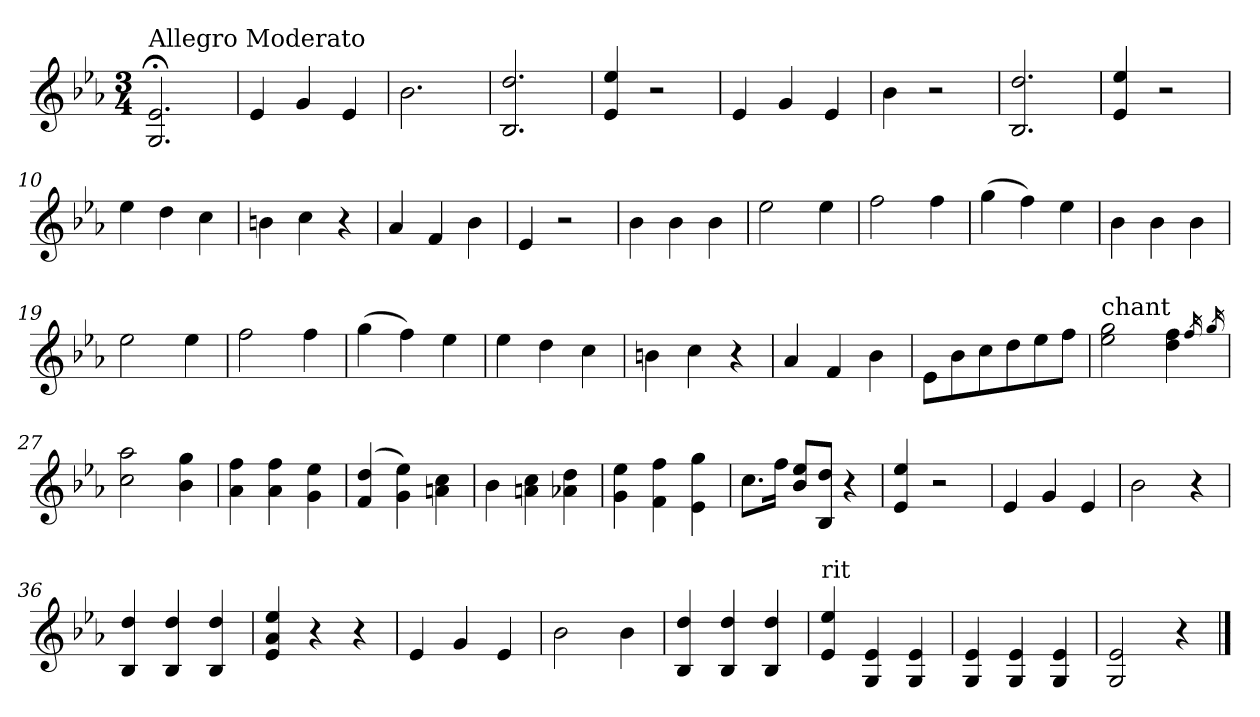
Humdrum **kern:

**kern
*part1
*staff1
*clefG2
*k[b-e-a-]
*E-:
*M3/4
=1
!LO:TX:a:t=Allegro Moderato
2.G;</ 2.e-;</
=2
4e-/
4g/
4e-/
=3
2.b-\
=4
2.B-/ 2.dd/
=5
4e-/ 4ee-/
2r
=6
4e-/
4g/
4e-/
=7
4b-\
2r
=8
2.B-/ 2.dd/
!!LO:LB:g=z
=9
4e-/ 4ee-/
2r
=10
4ee-\
4dd\
4cc\
=11
4bn\
4cc\
4r
=12
4a-/
4f/
4b-\
=13
4e-/
2r
=14
4b-\
4b-\
4b-\
=15
2ee-\
4ee-\
=16
2ff\
4ff\
!!LO:LB:g=z
=17
(>4gg\
4ff\)
4ee-\
=18
4b-\
4b-\
4b-\
=19
2ee-\
4ee-\
=20
2ff\
4ff\
=21
(>4gg\
4ff\)
4ee-\
=22
4ee-\
4dd\
4cc\
=23
4bn\
4cc\
4r
=24
4a-/
4f/
4b-\
!!LO:LB:g=z
=25
8e-\L
8b-\
8cc\
8dd\
8ee-\
8ff\J
!!LO:LB:g=z
=26
!LO:TX:a:t=chant
2ee-\ 2gg\
4dd\ 4ff\
16qff/
16qgg/
!!LO:LB:g=z
=27
2cc\ 2aa-\
4b-\ 4gg\
=28
4a-\ 4ff\
4a-\ 4ff\
4g\ 4ee-\
=29
(<4f/ 4dd/
4g\ 4ee-\)
4an\ 4cc\
=30
4b-\
4an\ 4cc\
4a-X\ 4dd\
=31
4g\ 4ee-\
4f\ 4ff\
4e-\ 4gg\
=32
8.cc\L
16ff\Jk
8b-/ 8ee-/L
8B-/ 8dd/J
4r
=33
4e-/ 4ee-/
2r
=34
4e-/
4g/
4e-/
!!LO:LB:g=z
=35
2b-\
4r
=36
4B-/ 4dd/
4B-/ 4dd/
4B-/ 4dd/
=37
4e-/ 4a-/ 4ee-/
4r
4r
=38
4e-/
4g/
4e-/
=39
2b-\
4b-\
=40
4B-/ 4dd/
4B-/ 4dd/
4B-/ 4dd/
=41
!LO:TX:a:t=rit
4e-/ 4ee-/
4G/ 4e-/
4G/ 4e-/
=42
4G/ 4e-/
4G/ 4e-/
4G/ 4e-/
!!LO:LB:g=z
=43
2G/ 2e-/
4r
==
*-
